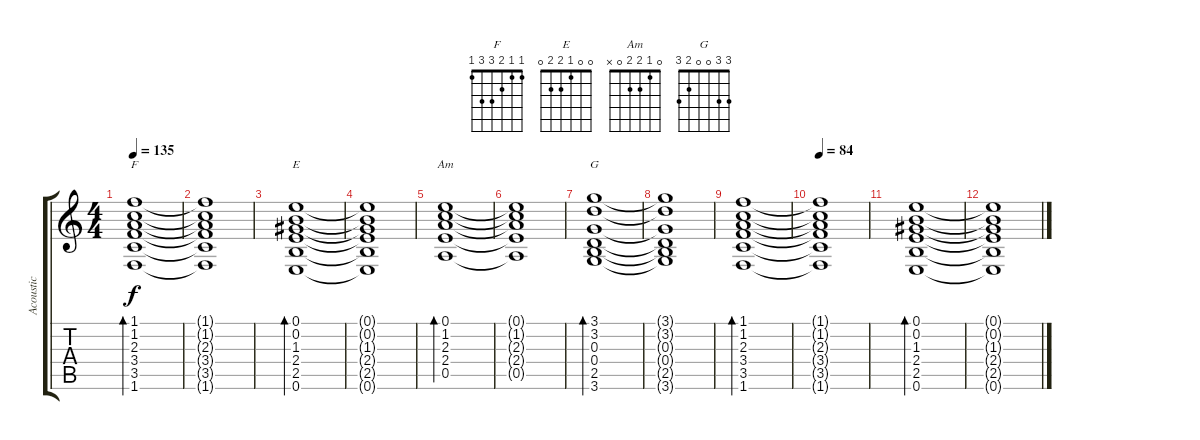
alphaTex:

\track ("Acoustic" "Acoustic") {instrument acousticguitarnylon}
\staff {score tabs}
\tuning (E4 B3 G3 D3 A2 E2) {hide}
\chord ("F" 1 1 2 3 3 1)
\chord ("E" 0 0 1 2 2 0)
\chord ("Am" 0 1 2 2 0 x)
\chord ("G" 3 3 0 0 2 3)
\ts (4 4)
\tempo 135
\clef g2
\ks c
(1.1 1.2 2.3 3.4 3.5 1.6).1{bd 480 ch "F" dy f} |
(1.1{t} 1.2{t} 2.3{t} 3.4{t} 3.5{t} 1.6{t}).1 |
(0.1 0.2 1.3 2.4 2.5 0.6).1{bd 480 ch "E"} |
(0.1{t} 0.2{t} 1.3{t} 2.4{t} 2.5{t} 0.6{t}).1 |
(0.1 1.2 2.3 2.4 0.5).1{bd 480 ch "Am"} |
(0.1{t} 1.2{t} 2.3{t} 2.4{t} 0.5{t}).1 |
(3.1 3.2 0.3 0.4 2.5 3.6).1{bd 480 ch "G"} |
(3.1{t} 3.2{t} 0.3{t} 0.4{t} 2.5{t} 3.6{t}).1 |
(1.1 1.2 2.3 3.4 3.5 1.6).1{bd 480} |
\tempo 84
(1.1{t} 1.2{t} 2.3{t} 3.4{t} 3.5{t} 1.6{t}).1 |
(0.1 0.2 1.3 2.4 2.5 0.6).1{bd 480} |
(0.1{t} 0.2{t} 1.3{t} 2.4{t} 2.5{t} 0.6{t}).1
